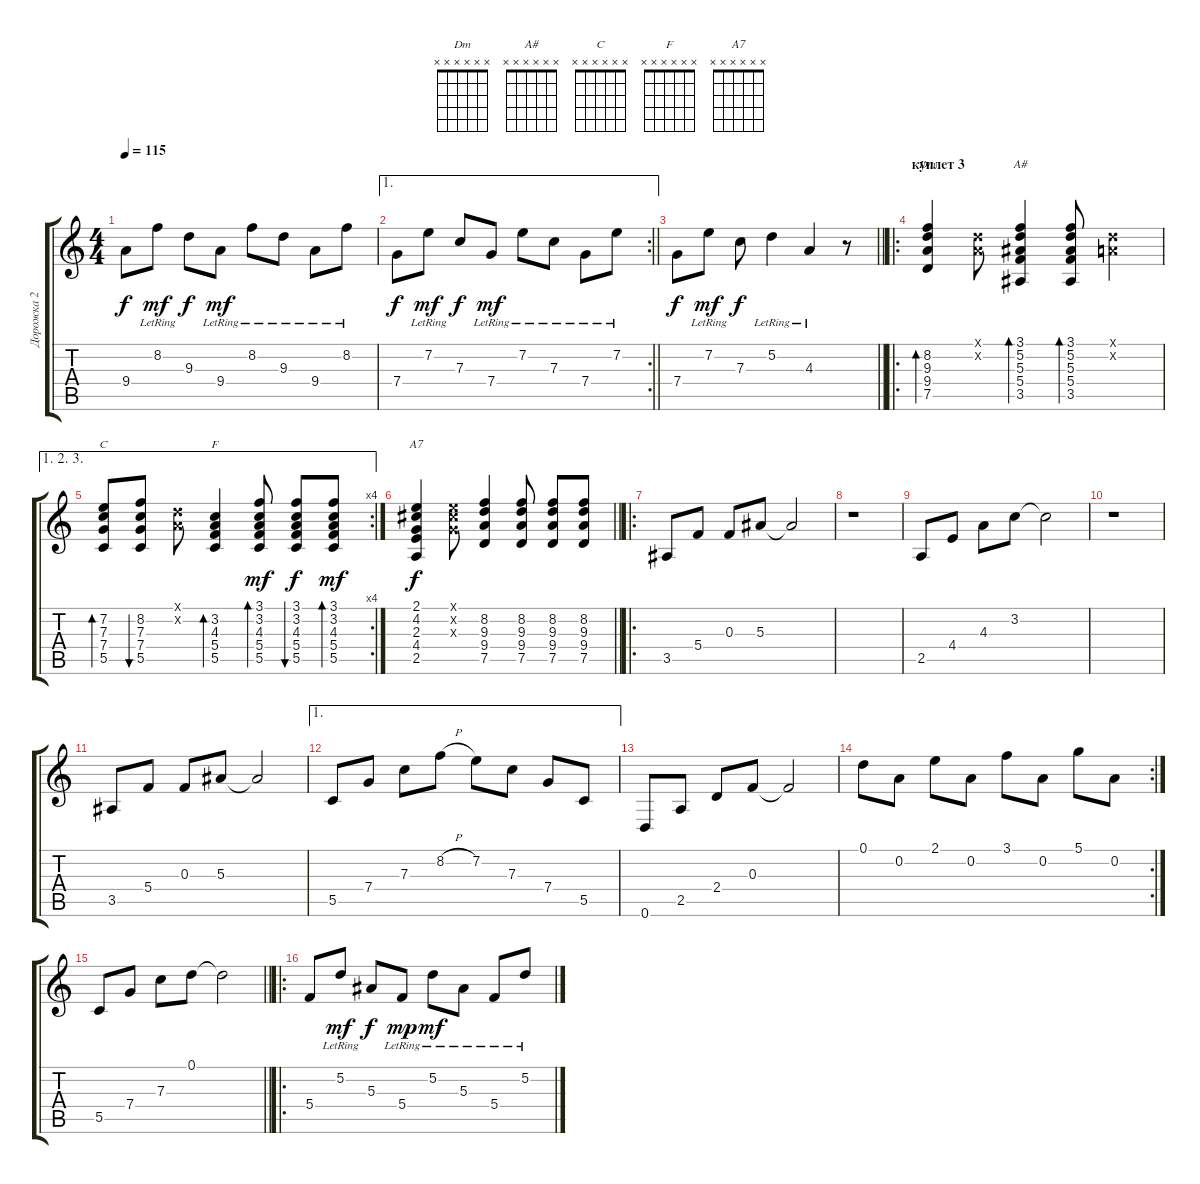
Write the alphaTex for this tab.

\track ("Дорожка 2" "Дорожка 2") {instrument acousticguitarsteel}
\staff {score tabs}
\tuning (D4 A3 F3 C3 G2 D2) {hide}
\chord ("Dm" x x x x x x)
\chord ("A#" x x x x x x)
\chord ("C" x x x x x x)
\chord ("F" x x x x x x)
\chord ("A7" x x x x x x)
\ts (4 4)
\tempo 115
\clef g2
\ks c
9.4.8{dy f} 8.2{lr}.8{dy mf} 9.3.8{dy f} 9.4{lr}.8{dy mf} 8.2{lr}.8 9.3{lr}.8 9.4{lr}.8 8.2{lr}.8 |
\ae 1
\rc 2
\barLineRight lightlight
7.4.8{dy f} 7.2{lr}.8{dy mf} 7.3.8{dy f} 7.4{lr}.8{dy mf} 7.2{lr}.8 7.3{lr}.8 7.4{lr}.8 7.2{lr}.8 |
\section ("" "")
\barLineRight lightlight
7.4.8{dy f} 7.2{lr}.8{dy mf} 7.3.8{dy f} 5.2{lr}.4 4.3{lr}.4 r.8{instrument acousticguitarsteel} |
\ro
\section ("" "куплет 3")
(8.2 9.3 9.4 7.5).4{bd 30 ch "Dm"} (0.1{x} 0.2{x}).8 (3.1 5.2 5.3 5.4 3.5).4{bd 30 ch "A#"} (3.1 5.2 5.3 5.4 3.5).8{bd 30} (0.1{x} 0.2{x}).4 |
\ae (1 2 3)
\rc 4
(7.2 7.3 7.4 5.5).8{bd 30 ch "C"} (8.2 7.3 7.4 5.5).8{bu 30} (0.1{x} 0.2{x}).8 (3.2 4.3 5.4 5.5).4{bd 30 ch "F"} (3.1 3.2 4.3 5.4 5.5).8{bd 30 dy mf} (3.1 3.2 4.3 5.4 5.5).8{bu 30 dy f} (3.1 3.2 4.3 5.4 5.5).8{bd 30 dy mf} |
\barLineRight lightlight
(2.1 4.2 2.3 4.4 2.5).4{ch "A7" dy f} (2.1{x} 4.2{x} 2.3{x}).8 (8.2 9.3 9.4 7.5).4 (8.2 9.3 9.4 7.5).8 (8.2 9.3 9.4 7.5).8 (8.2 9.3 9.4 7.5).8 |
\ro
3.5.8 5.4.8 0.3.8 5.3.8 5.3{t}.2 |
r.1 |
2.5.8 4.4.8 4.3.8 3.2.8 3.2{t}.2 |
r.1 |
3.5.8 5.4.8 0.3.8 5.3.8 5.3{t}.2 |
\ae 1
5.5.8 7.4.8 7.3.8 8.2{h}.8 7.2.8 7.3.8 7.4.8 5.5.8 |
0.6.8 2.5.8 2.4.8 0.3.8 0.3{t}.2 |
\rc 2
0.1.8 0.2.8 2.1.8 0.2.8 3.1.8 0.2.8 5.1.8 0.2.8 |
\barLineRight lightlight
5.5.8 7.4.8 7.3.8 0.1.8 0.1{t}.2 |
\ro
5.4.8{instrument overdrivenguitar} 5.2{lr}.8{dy mf} 5.3.8{dy f} 5.4{lr}.8{dy mp} 5.2{lr}.8{dy mf} 5.3{lr}.8 5.4{lr}.8 5.2{lr}.8
